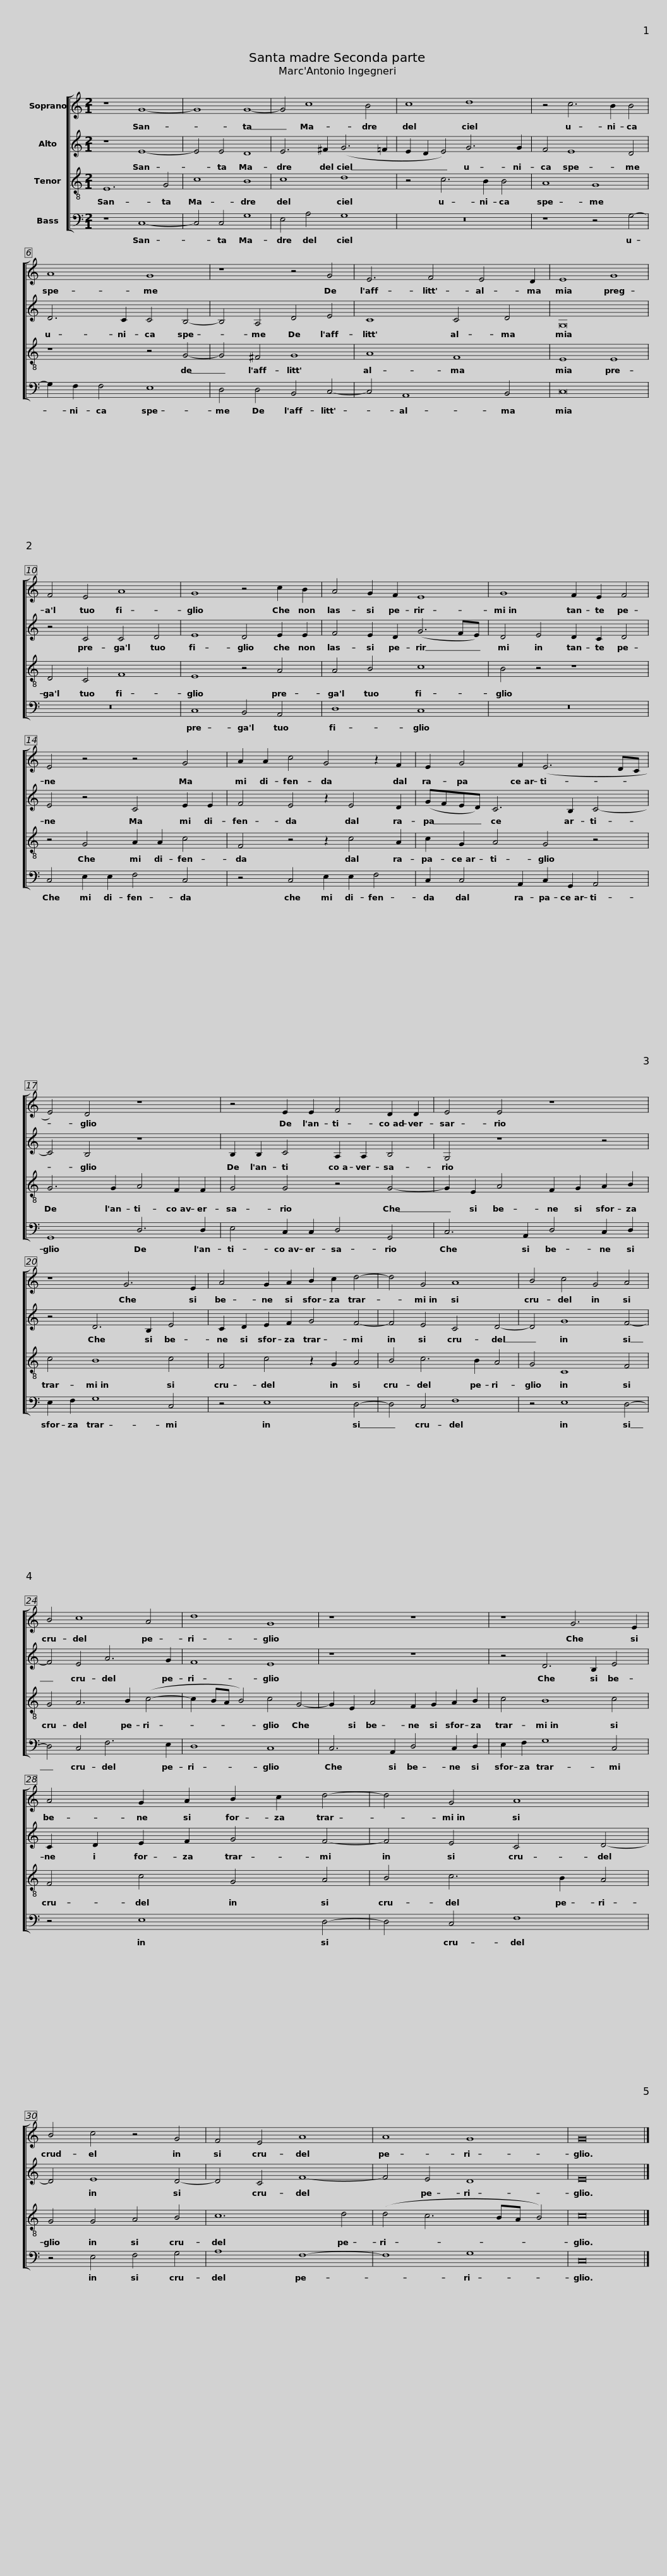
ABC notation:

X:1
%%score [ 1 2 3 4 ]
L:1/8
M:2/1
I:linebreak $
K:C
V:1 treble
V:2 treble
V:3 treble-8
V:4 bass
V:1
 z8 G8- | G8 G8- | G4 c8 B4 | c8 d8 | z4 c6 B2 B4 | %5
 A8 G8 |$ z8 z4 G4 | E6 F4 E4 D2 | E8 G8 | F4 E4 A8 | %10
 G8 z4 c2 B2 | A4 G2 F2 E8 |$ G8 F2 E2 F4 | E4 z4 z4 G4 | A2 A2 c4 G4 z2 F2 | %15
 E2 G4 F2 (E6 DC |$ E4) D4 z8 | z4 E2 E2 F4 D2 D2 | E4 E4 z8 | z8 G6 E2 |$ %20
 A4 G2 A2 B2 c2 d4- | d4 G4 A8 | B4 c4 G4 A4 | B4 c8 A4 | d8 G8 |$ %25
 z8 z8 | z8 G6 E2 | A4 G2 A2 B2 c2 d4- | d4 G4 A8 | B4 c4 z4 G4 | %30
 F4 E4 A8 |$ A8 G8 | G16 |] %33
V:2
 z8 E8- | E4 E4 D8 | E6 ^F2 (G6 =F2 | E2 D2 E4) G6 G2 | F4 E8 D4 | %5
 D6 C2 C4 B,4- |$ B,4 A,4 D4 E4 | C8 C4 D4 | G,16 | z4 C4 C4 D4 | %10
 E8 D4 E2 E2 | F4 E2 D2 (G6 FE) |$ D4 E4 D2 C2 D4 | E4 z4 C4 E2 E2 | F4 E4 z2 E4 D2 | %15
 (GFED) C6 B,2 C4- |$ C4 B,4 z8 | B,2 B,2 C4 A,2 A,2 B,4 | G,4 z8 z4 | z4 D6 B,2 E4 |$ %20
 C2 D2 E2 F2 G4 F4- | F4 E4 C4 D4- | D4 G8 F4- | F4 E4 A6 G2 | F8 E8 |$ %25
 z8 z8 | z4 D6 B,2 E4 | C2 D2 E2 F2 G4 F4- | F4 E4 C4 D4- | D4 E8 D4- | %30
 D4 C4 F8- |$ F4 E4 D8 | E16 |] %33
V:3
 E12 G4 | c8 B8 | c8 d8 | z4 c6 B2 B4 | A8 G8 | %5
 z8 z4 G4- |$ G4 ^F4 G8 | A8 F8 | E8 E8 | D4 C4 F8 | %10
 E8 z4 A4 | A4 B4 c8 |$ B4 z4 z8 | z4 G4 A2 A2 c4 | F4 z4 z2 c4 A2 | %15
 c2 G2 A4 G4 z4 |$ G6 G2 A4 F2 F2 | G4 G4 z4 G4- | G2 E2 A4 F2 G2 A2 B2 | c4 B8 c4 |$ %20
 F4 c4 z2 G2 A4 | B4 c6 B2 A4 | G4 C8 F4 | G4 A6 B2 (c4- | c2 BA B4) c4 G4- |$ %25
 G2 E2 A4 F2 G2 A2 B2 | c4 B8 c4 | F4 c4 G4 A4 | B4 c6 B2 A4 | G4 G4 A4 B4 | %30
 c12 d4 |$ (d4 c6 BA B4) | c16 |] %33
V:4
 z8 C,8- | C,4 C,4 G,8 | E,4 A,4 G,8 | z16 | z8 z4 G,4- | %5
 G,2 F,2 F,4 E,8 |$ D,4 D,4 B,,4 C,4- | C,4 A,,8 B,,4 | C,16 | z16 | %10
 C,8 B,,4 A,,4 | D,8 C,8 |$ z16 | C,4 E,2 E,2 F,4 C,4 | z4 C,4 E,2 E,2 F,4 | %15
 C,2 C,4 A,,2 C,2 G,,2 A,,4 |$ G,,8 D,6 D,2 | E,4 C,2 C,2 D,4 G,,4 | C,6 A,,2 D,4 C,2 D,2 | E,2 F,2 G,8 C,4 |$ %20
 z4 E,8 D,4- | D,4 C,4 F,8 | z4 E,8 D,4- | D,4 C,4 F,6 E,2 | D,8 C,8 |$ %25
 C,6 A,,2 D,4 C,2 D,2 | E,2 F,2 G,8 C,4 | z4 E,8 D,4- | D,4 C,4 F,8 | z4 E,4 F,4 G,4 | %30
 A,8 F,8- |$ F,8 G,8 | C,16 |] %33
